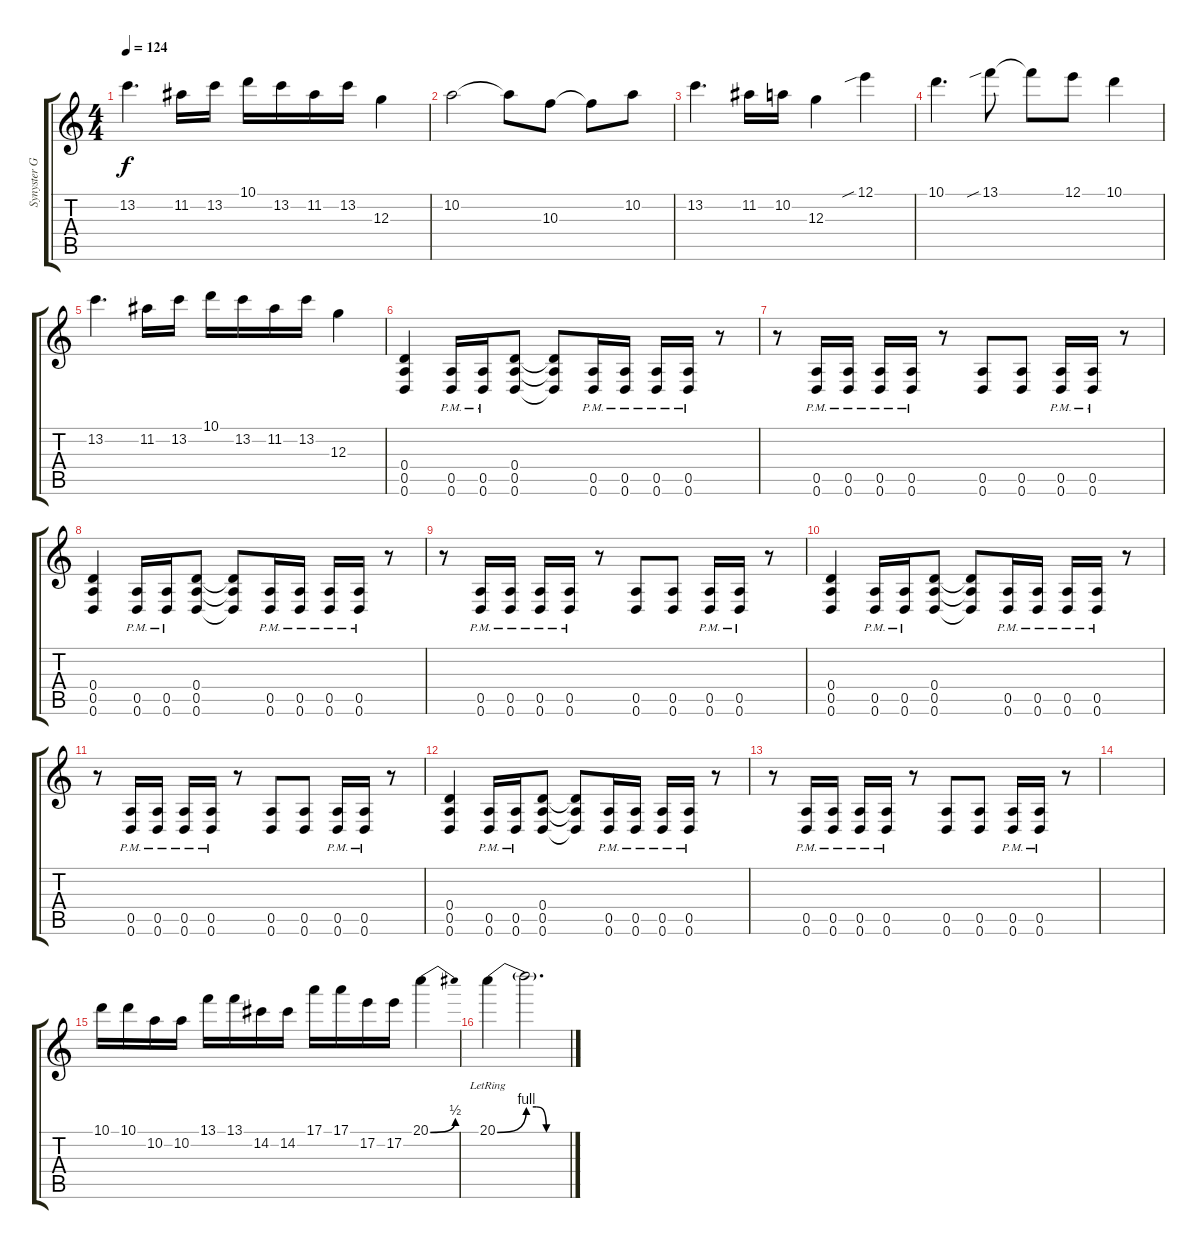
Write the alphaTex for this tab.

\track ("Synyster Gates" "Synyster G") {instrument distortionguitar}
\staff {score tabs}
\tuning (E4 B3 G3 D3 A2 D2) {hide}
\ts (4 4)
\tempo 124
\clef g2
\ks c
13.2.4{d dy f} 11.2.16 13.2.16 10.1.16 13.2.16 11.2.16 13.2.16 12.3.4 |
10.2.2 10.2{t}.8 10.3.8 10.3{t}.8 10.2.8 |
13.2.4{d} 11.2.16 10.2.16 12.3.4 12.1{sib}.4 |
10.1.4{d} 13.1{sib}.8 13.1{t}.8 12.1.8 10.1.4 |
13.2.4{d} 11.2.16 13.2.16 10.1.16 13.2.16 11.2.16 13.2.16 12.3.4 |
(0.4 0.5 0.6).4 (0.5{pm} 0.6{pm}).16 (0.5{pm} 0.6{pm}).16 (0.4 0.5 0.6).8 (0.4{t} 0.5{t} 0.6{t}).8 (0.5{pm} 0.6{pm}).16 (0.5{pm} 0.6{pm}).16 (0.5{pm} 0.6{pm}).16 (0.5{pm} 0.6{pm}).16 r.8 |
r.8 (0.5{pm} 0.6{pm}).16 (0.5{pm} 0.6{pm}).16 (0.5{pm} 0.6{pm}).16 (0.5{pm} 0.6{pm}).16 r.8 (0.5 0.6).8 (0.5 0.6).8 (0.5{pm} 0.6{pm}).16 (0.5{pm} 0.6{pm}).16 r.8 |
(0.4 0.5 0.6).4 (0.5{pm} 0.6{pm}).16 (0.5{pm} 0.6{pm}).16 (0.4 0.5 0.6).8 (0.4{t} 0.5{t} 0.6{t}).8 (0.5{pm} 0.6{pm}).16 (0.5{pm} 0.6{pm}).16 (0.5{pm} 0.6{pm}).16 (0.5{pm} 0.6{pm}).16 r.8 |
r.8 (0.5{pm} 0.6{pm}).16 (0.5{pm} 0.6{pm}).16 (0.5{pm} 0.6{pm}).16 (0.5{pm} 0.6{pm}).16 r.8 (0.5 0.6).8 (0.5 0.6).8 (0.5{pm} 0.6{pm}).16 (0.5{pm} 0.6{pm}).16 r.8 |
(0.4 0.5 0.6).4 (0.5{pm} 0.6{pm}).16 (0.5{pm} 0.6{pm}).16 (0.4 0.5 0.6).8 (0.4{t} 0.5{t} 0.6{t}).8 (0.5{pm} 0.6{pm}).16 (0.5{pm} 0.6{pm}).16 (0.5{pm} 0.6{pm}).16 (0.5{pm} 0.6{pm}).16 r.8 |
r.8 (0.5{pm} 0.6{pm}).16 (0.5{pm} 0.6{pm}).16 (0.5{pm} 0.6{pm}).16 (0.5{pm} 0.6{pm}).16 r.8 (0.5 0.6).8 (0.5 0.6).8 (0.5{pm} 0.6{pm}).16 (0.5{pm} 0.6{pm}).16 r.8 |
(0.4 0.5 0.6).4 (0.5{pm} 0.6{pm}).16 (0.5{pm} 0.6{pm}).16 (0.4 0.5 0.6).8 (0.4{t} 0.5{t} 0.6{t}).8 (0.5{pm} 0.6{pm}).16 (0.5{pm} 0.6{pm}).16 (0.5{pm} 0.6{pm}).16 (0.5{pm} 0.6{pm}).16 r.8 |
r.8 (0.5{pm} 0.6{pm}).16 (0.5{pm} 0.6{pm}).16 (0.5{pm} 0.6{pm}).16 (0.5{pm} 0.6{pm}).16 r.8 (0.5 0.6).8 (0.5 0.6).8 (0.5{pm} 0.6{pm}).16 (0.5{pm} 0.6{pm}).16 r.8 |
|
10.1.16 10.1.16 10.2.16 10.2.16 13.1.16 13.1.16 14.2.16 14.2.16 17.1.16 17.1.16 17.2.16 17.2.16 20.1{be (bend 0 0 60 2)}.4 |
20.1{be (bend 0 0 60 4) lr}.4 20.1{be (custom 0 4 15 4 30 0 60 0) t}.2{d}
